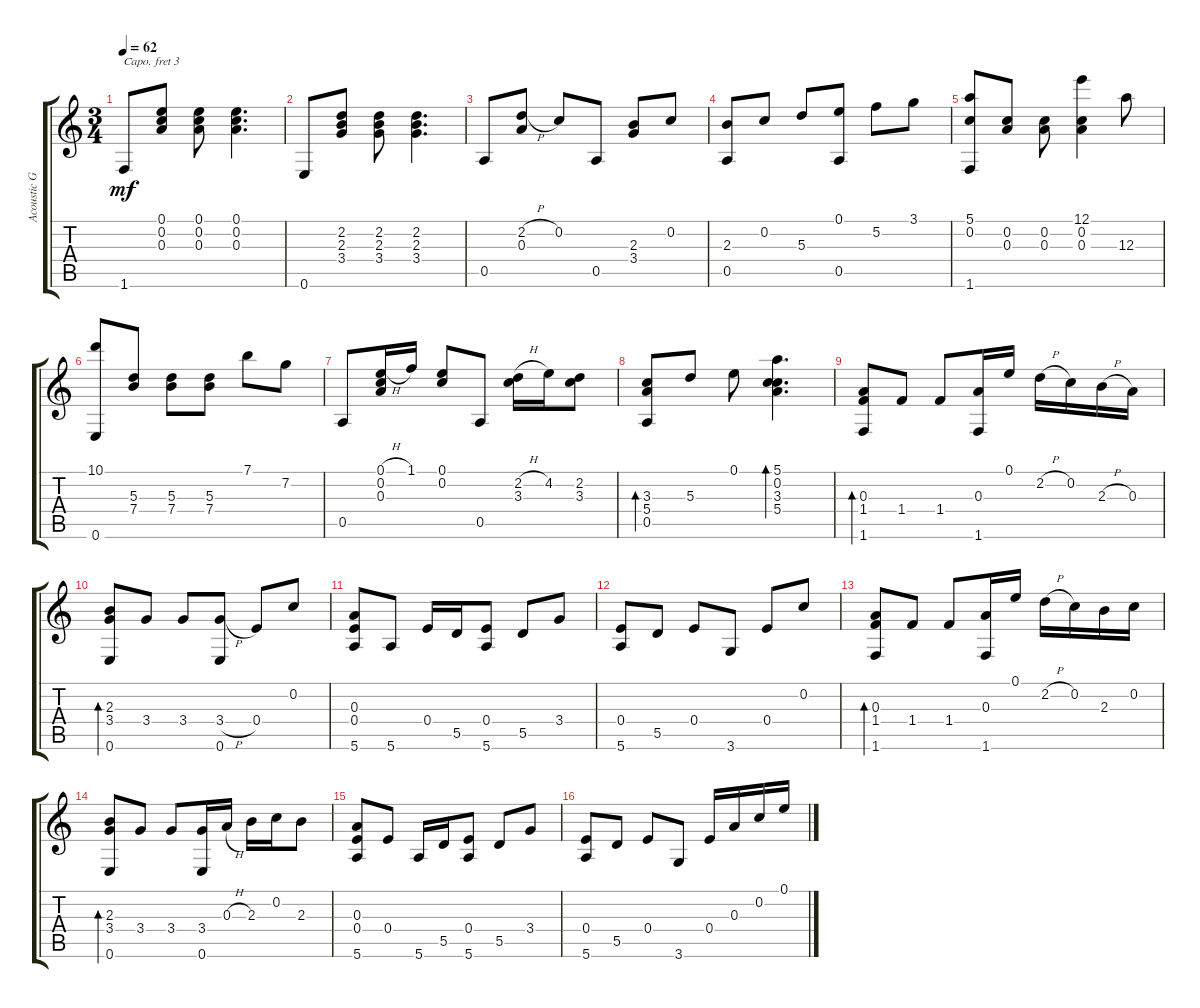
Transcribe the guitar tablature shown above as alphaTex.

\track ("Acoustic Guitar" "Acoustic G") {instrument acousticguitarsteel}
\staff {score tabs}
\capo 3
\tuning (Db4 A3 Gb3 Db3 Gb2 Db2) {hide}
\ts (3 4)
\tempo 62
\clef g2
\ks c
1.6.8{dy mf instrument acousticguitarsteel} (0.1 0.2 0.3).8 (0.1 0.2 0.3).8 (0.1 0.2 0.3).4{d} |
0.6.8 (2.2 2.3 3.4).8 (2.2 2.3 3.4).8 (2.2 2.3 3.4).4{d} |
0.5.8 (2.2{h} 0.3).8 0.2.8 0.5.8 (2.3 3.4).8 0.2.8 |
(2.3 0.5).8 0.2.8 5.3.8 (0.1 0.5).8 5.2.8 3.1.8 |
(5.1 0.2 1.6).8 (0.2 0.3).8 (0.2 0.3).8 (12.1 0.2 0.3).4 12.3.8 |
(10.1 0.6).8 (5.3 7.4).8 (5.3 7.4).8 (5.3 7.4).8 7.1.8 7.2.8 |
0.5.8 (0.1{h} 0.2 0.3).16 1.1.16 (0.1 0.2).8 0.5.8 (2.2{h} 3.3).16 4.2.16 (2.2 3.3).8 |
(3.3 5.4 0.5).8{bd 60} 5.3.8 0.1.8 (5.1 0.2 3.3 5.4).4{d bd 60} |
(0.3 1.4 1.6).8{bd 60} 1.4.8 1.4.8 (0.3 1.6).16 0.1.16 2.2{h}.16 0.2.16 2.3{h}.16 0.3.16 |
(2.3 3.4 0.6).8{bd 60} 3.4.8 3.4.8 (3.4{h} 0.6).8 0.4.8 0.2.8 |
(0.3 0.4 5.6).8 5.6.8 0.4.16 5.5.16 (0.4 5.6).8 5.5.8 3.4.8 |
(0.4 5.6).8 5.5.8 0.4.8 3.6.8 0.4.8 0.2.8 |
(0.3 1.4 1.6).8{bd 60} 1.4.8 1.4.8 (0.3 1.6).16 0.1.16 2.2{h}.16 0.2.16 2.3.16 0.2.16 |
(2.3 3.4 0.6).8{bd 60} 3.4.8 3.4.8 (3.4 0.6).16 0.3{h}.16 2.3.16 0.2.16 2.3.8 |
(0.3 0.4 5.6).8 0.4.8 5.6.16 5.5.16 (0.4 5.6).8 5.5.8 3.4.8 |
(0.4 5.6).8 5.5.8 0.4.8 3.6.8 0.4.16 0.3.16 0.2.16 0.1.16
